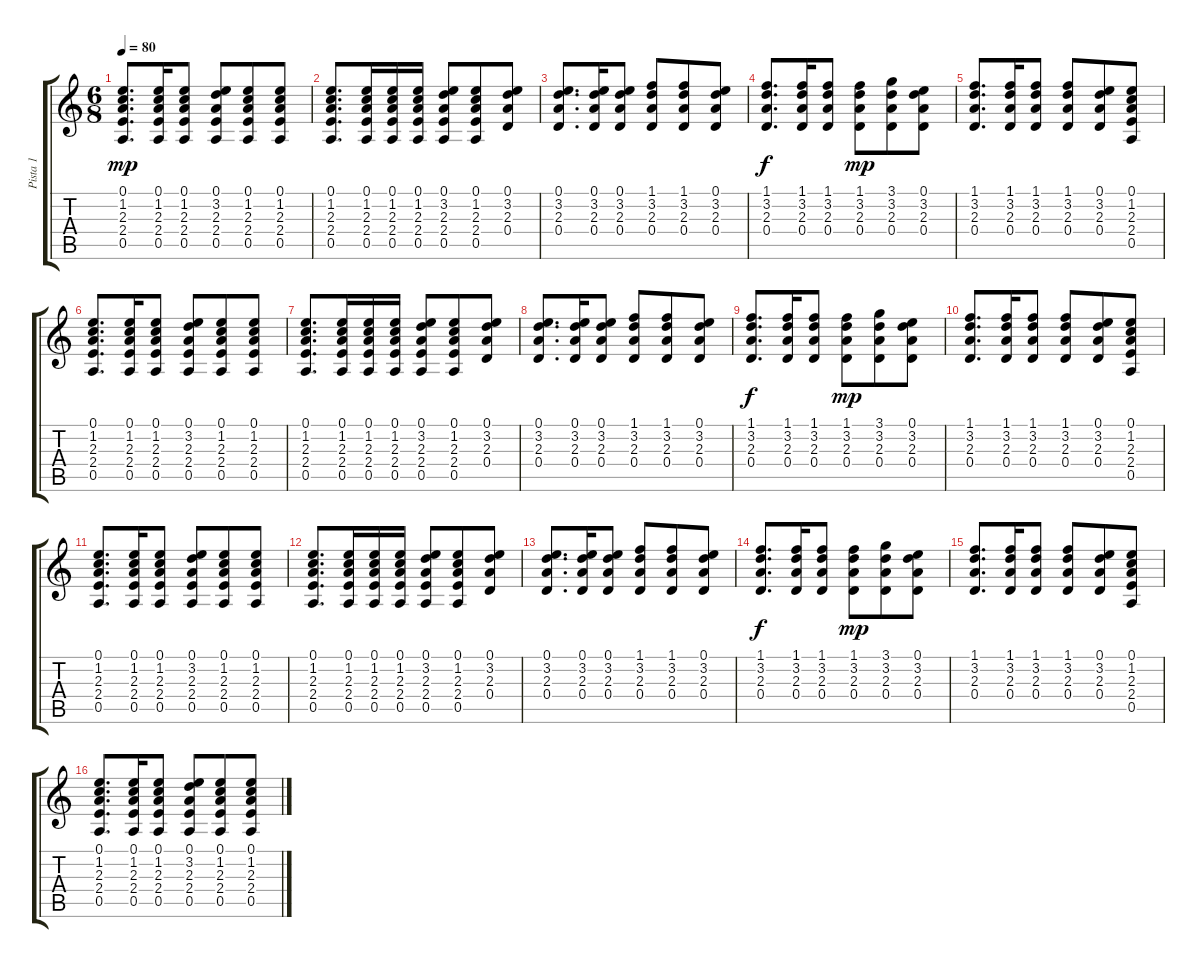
\track ("Pista 1" "Pista 1") {instrument acousticguitarnylon}
\staff {score tabs}
\tuning (E4 B3 G3 D3 A2 E2) {hide}
\ts (6 8)
\tempo 80
\clef g2
\ks c
(0.1 1.2 2.3 2.4 0.5).8{d dy mp} (0.1 1.2 2.3 2.4 0.5).16 (0.1 1.2 2.3 2.4 0.5).8 (0.1 3.2 2.3 2.4 0.5).8 (0.1 1.2 2.3 2.4 0.5).8 (0.1 1.2 2.3 2.4 0.5).8 |
(0.1 1.2 2.3 2.4 0.5).8{d} (0.1 1.2 2.3 2.4 0.5).16 (0.1 1.2 2.3 2.4 0.5).16 (0.1 1.2 2.3 2.4 0.5).16 (0.1 3.2 2.3 2.4 0.5).8 (0.1 1.2 2.3 2.4 0.5).8 (0.1 3.2 2.3 0.4).8 |
(0.1 3.2 2.3 0.4).8{d} (0.1 3.2 2.3 0.4).16 (0.1 3.2 2.3 0.4).8 (1.1 3.2 2.3 0.4).8 (1.1 3.2 2.3 0.4).8 (0.1 3.2 2.3 0.4).8 |
(1.1 3.2 2.3 0.4).8{d dy f} (1.1 3.2 2.3 0.4).16 (1.1 3.2 2.3 0.4).8 (1.1 3.2 2.3 0.4).8{dy mp} (3.1 3.2 2.3 0.4).8 (0.1 3.2 2.3 0.4).8 |
(1.1 3.2 2.3 0.4).8{d} (1.1 3.2 2.3 0.4).16 (1.1 3.2 2.3 0.4).8 (1.1 3.2 2.3 0.4).8 (0.1 3.2 2.3 0.4).8 (0.1 1.2 2.3 2.4 0.5).8 |
(0.1 1.2 2.3 2.4 0.5).8{d} (0.1 1.2 2.3 2.4 0.5).16 (0.1 1.2 2.3 2.4 0.5).8 (0.1 3.2 2.3 2.4 0.5).8 (0.1 1.2 2.3 2.4 0.5).8 (0.1 1.2 2.3 2.4 0.5).8 |
(0.1 1.2 2.3 2.4 0.5).8{d} (0.1 1.2 2.3 2.4 0.5).16 (0.1 1.2 2.3 2.4 0.5).16 (0.1 1.2 2.3 2.4 0.5).16 (0.1 3.2 2.3 2.4 0.5).8 (0.1 1.2 2.3 2.4 0.5).8 (0.1 3.2 2.3 0.4).8 |
(0.1 3.2 2.3 0.4).8{d} (0.1 3.2 2.3 0.4).16 (0.1 3.2 2.3 0.4).8 (1.1 3.2 2.3 0.4).8 (1.1 3.2 2.3 0.4).8 (0.1 3.2 2.3 0.4).8 |
(1.1 3.2 2.3 0.4).8{d dy f} (1.1 3.2 2.3 0.4).16 (1.1 3.2 2.3 0.4).8 (1.1 3.2 2.3 0.4).8{dy mp} (3.1 3.2 2.3 0.4).8 (0.1 3.2 2.3 0.4).8 |
(1.1 3.2 2.3 0.4).8{d} (1.1 3.2 2.3 0.4).16 (1.1 3.2 2.3 0.4).8 (1.1 3.2 2.3 0.4).8 (0.1 3.2 2.3 0.4).8 (0.1 1.2 2.3 2.4 0.5).8 |
(0.1 1.2 2.3 2.4 0.5).8{d} (0.1 1.2 2.3 2.4 0.5).16 (0.1 1.2 2.3 2.4 0.5).8 (0.1 3.2 2.3 2.4 0.5).8 (0.1 1.2 2.3 2.4 0.5).8 (0.1 1.2 2.3 2.4 0.5).8 |
(0.1 1.2 2.3 2.4 0.5).8{d} (0.1 1.2 2.3 2.4 0.5).16 (0.1 1.2 2.3 2.4 0.5).16 (0.1 1.2 2.3 2.4 0.5).16 (0.1 3.2 2.3 2.4 0.5).8 (0.1 1.2 2.3 2.4 0.5).8 (0.1 3.2 2.3 0.4).8 |
(0.1 3.2 2.3 0.4).8{d} (0.1 3.2 2.3 0.4).16 (0.1 3.2 2.3 0.4).8 (1.1 3.2 2.3 0.4).8 (1.1 3.2 2.3 0.4).8 (0.1 3.2 2.3 0.4).8 |
(1.1 3.2 2.3 0.4).8{d dy f} (1.1 3.2 2.3 0.4).16 (1.1 3.2 2.3 0.4).8 (1.1 3.2 2.3 0.4).8{dy mp} (3.1 3.2 2.3 0.4).8 (0.1 3.2 2.3 0.4).8 |
(1.1 3.2 2.3 0.4).8{d} (1.1 3.2 2.3 0.4).16 (1.1 3.2 2.3 0.4).8 (1.1 3.2 2.3 0.4).8 (0.1 3.2 2.3 0.4).8 (0.1 1.2 2.3 2.4 0.5).8 |
(0.1 1.2 2.3 2.4 0.5).8{d} (0.1 1.2 2.3 2.4 0.5).16 (0.1 1.2 2.3 2.4 0.5).8 (0.1 3.2 2.3 2.4 0.5).8 (0.1 1.2 2.3 2.4 0.5).8 (0.1 1.2 2.3 2.4 0.5).8
